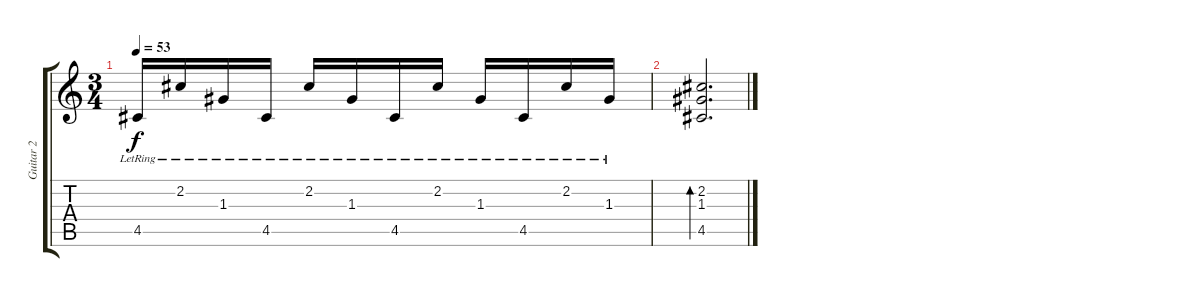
\track ("Guitar 2" "Guitar 2") {instrument electricguitarclean}
\staff {score tabs}
\tuning (E4 B3 G3 D3 A2 E2) {hide}
\ts (3 4)
\tempo 53
\clef g2
\ks c
4.5{lr}.16{dy f} 2.2{lr}.16 1.3{lr}.16 4.5{lr}.16 2.2{lr}.16 1.3{lr}.16 4.5{lr}.16 2.2{lr}.16 1.3{lr}.16 4.5{lr}.16 2.2{lr}.16 1.3{lr}.16 |
(2.2 1.3 4.5).2{d bd 120}
